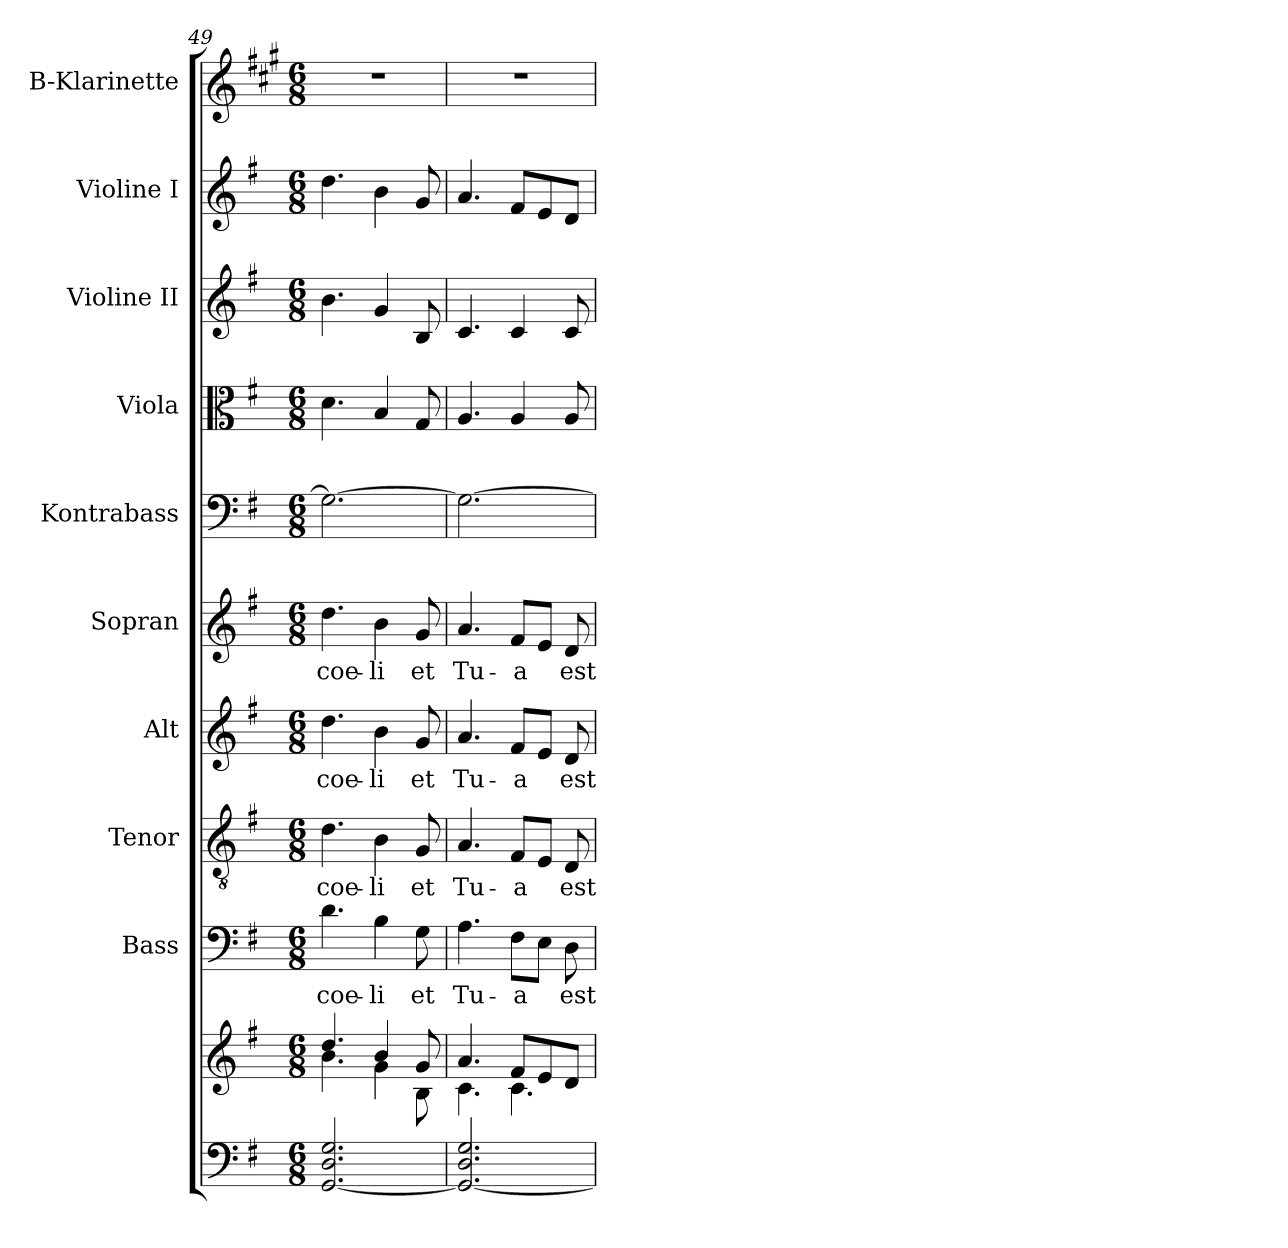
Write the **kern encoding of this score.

**kern	**kern	**kern	**text	**kern	**text	**kern	**text	**kern	**text	**kern	**kern	**kern	**kern	**kern
*part10	*part10	*part9	*part9	*part8	*part8	*part7	*part7	*part6	*part6	*part5	*part4	*part3	*part2	*part1
*staff11	*staff10	*staff9	*staff9	*staff8	*staff8	*staff7	*staff7	*staff6	*staff6	*staff5	*staff4	*staff3	*staff2	*staff1
*	*	*I"Bass	*	*I"Tenor	*	*I"Alt	*	*I"Sopran	*	*I"Kontrabass	*I"Viola	*I"Violine II	*I"Violine I	*I"B-Klarinette
*	*	*I'B.	*	*I'T.	*	*I'A.	*	*I'S.	*	*I'Kb.	*I'Vla.	*I'Vl. II	*I'Vl. I	*I'B Kl.
!!LO:PB:g=z
*clefF4	*clefG2	*clefF4	*	*clefGv2	*	*clefG2	*	*clefG2	*	*clefF4	*clefC3	*clefG2	*clefG2	*clefG2
*	*	*	*	*	*	*	*	*	*	*ITrd7c12	*	*	*	*ITrd1c2
*k[f#]	*k[f#]	*k[f#]	*	*k[f#]	*	*k[f#]	*	*k[f#]	*	*k[f#]	*k[f#]	*k[f#]	*k[f#]	*k[f#]
*G:	*G:	*G:	*	*G:	*	*G:	*	*G:	*	*G:	*G:	*G:	*G:	*G:
*M6/8	*M6/8	*M6/8	*	*M6/8	*	*M6/8	*	*M6/8	*	*M6/8	*M6/8	*M6/8	*M6/8	*M6/8
=49	=49	=49	=49	=49	=49	=49	=49	=49	=49	=49	=49	=49	=49	=49
*	*^	*	*	*	*	*	*	*	*	*	*	*	*	*
!	!	!	!	!LO:LY:b	!	!LO:LY:b	!	!LO:LY:b	!	!LO:LY:b	!	!	!	!	!
[2.GG/ 2.D/ 2.G/	4.dd/	4.b\	4.d\	coe-	4.d\	coe-	4.dd\	coe-	4.dd\	coe-	2.GG\_	4.d\	4.b\	4.dd\	2.r
!	!	!	!	!LO:LY:b	!	!LO:LY:b	!	!LO:LY:b	!	!LO:LY:b	!	!	!	!	!
.	4b/	4g\	4B\	-li	4B\	-li	4b\	-li	4b\	-li	.	4B/	4g/	4b\	.
!	!	!	!	!LO:LY:b	!	!LO:LY:b	!	!LO:LY:b	!	!LO:LY:b	!	!	!	!	!
.	8g/	8B\	8G\	et	8G/	et	8g/	et	8g/	et	.	8G/	8B/	8g/	.
=50	=50	=50	=50	=50	=50	=50	=50	=50	=50	=50	=50	=50	=50	=50	=50
!	!	!	!	!LO:LY:b	!	!LO:LY:b	!	!LO:LY:b	!	!LO:LY:b	!	!	!	!	!
2.GG/_ 2.D/ 2.G/	4.a/	4.c\	4.A\	Tu-	4.A/	Tu-	4.a/	Tu-	4.a/	Tu-	2.GG\_	4.A/	4.c/	4.a/	2.r
!	!	!	!	!LO:LY:b	!	!LO:LY:b	!	!LO:LY:b	!	!LO:LY:b	!	!	!	!	!
.	8f#/L	4.c\	8F#\L	-a	8F#/L	-a	8f#/L	-a	8f#/L	-a	.	4A/	4c/	8f#/L	.
.	8e/	.	8E\J	.	8E/J	.	8e/J	.	8e/J	.	.	.	.	8e/	.
!	!	!	!	!LO:LY:b	!	!LO:LY:b	!	!LO:LY:b	!	!LO:LY:b	!	!	!	!	!
.	8d/J	.	8D\	est	8D/	est	8d/	est	8d/	est	.	8A/	8c/	8d/J	.
*	*v	*v	*	*	*	*	*	*	*	*	*	*	*	*	*
=	=	=	=	=	=	=	=	=	=	=	=	=	=	=
*-	*-	*-	*-	*-	*-	*-	*-	*-	*-	*-	*-	*-	*-	*-
